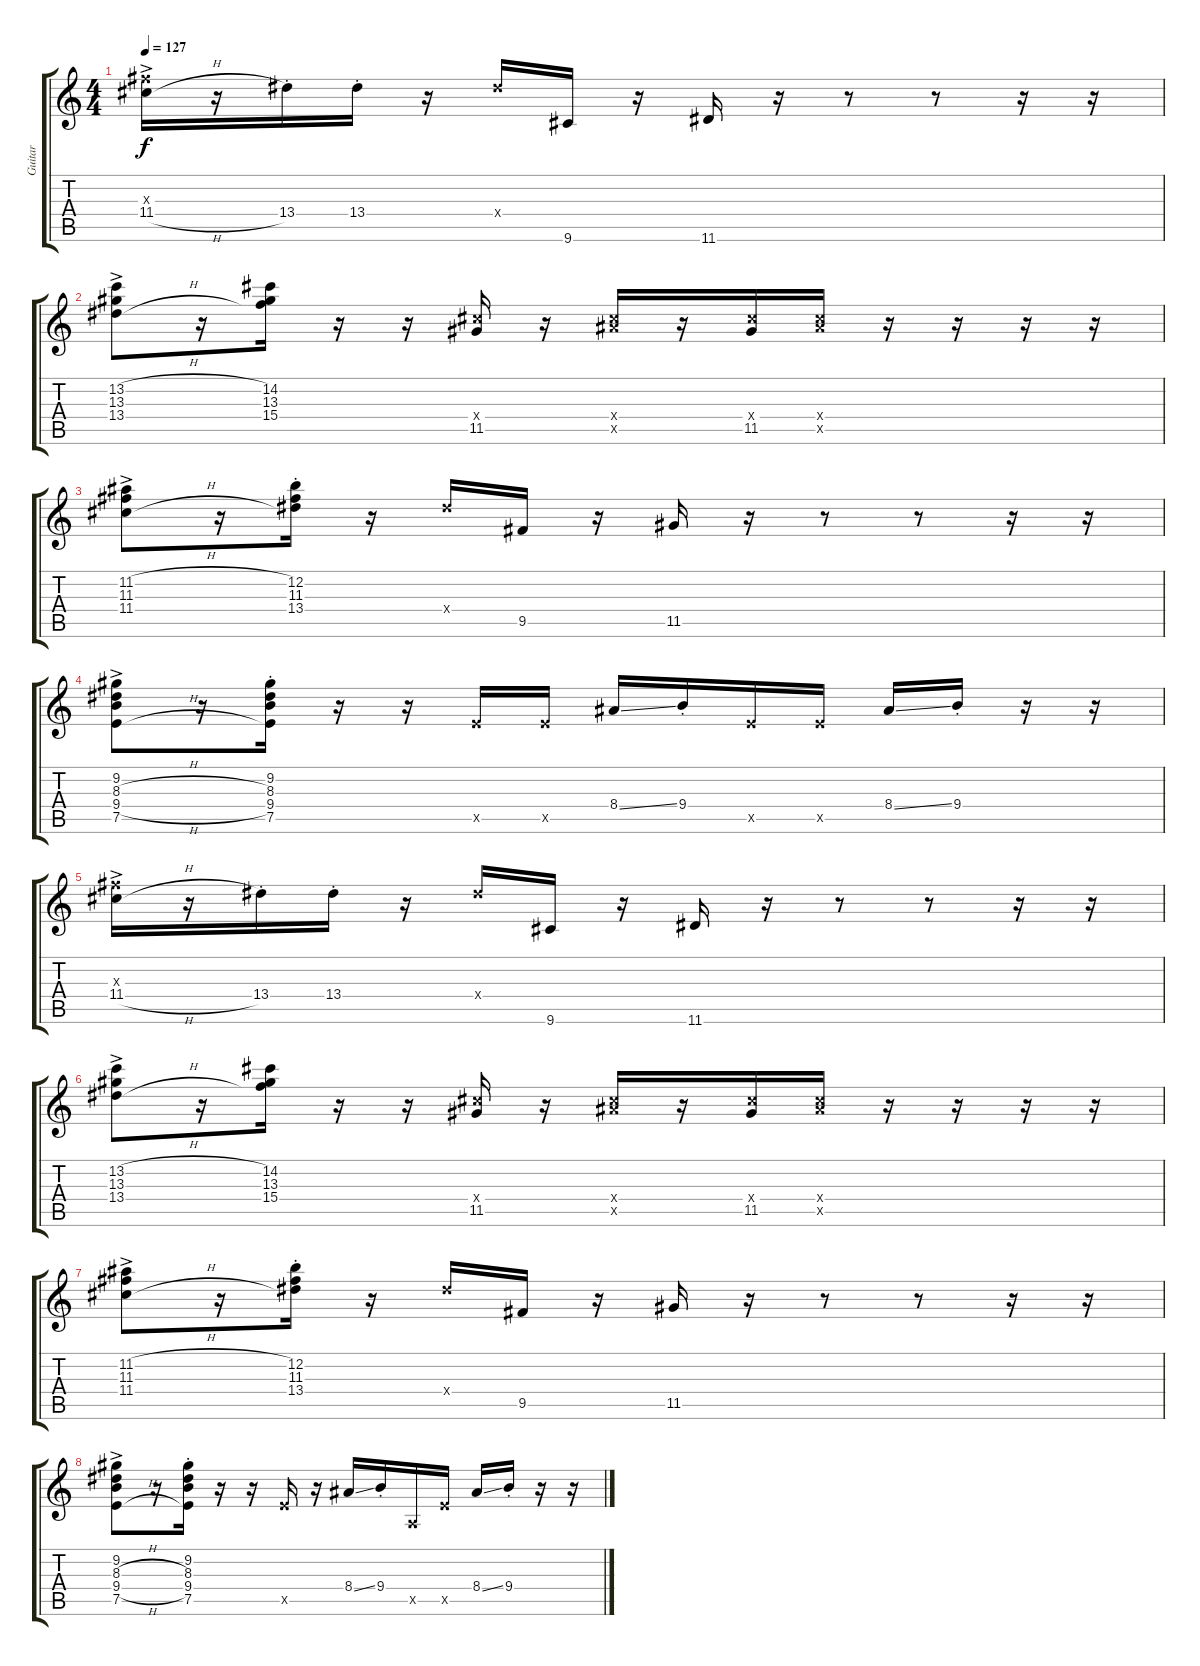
\track ("Guitar" "Guitar") {instrument acousticguitarnylon}
\staff {score tabs}
\tuning (E4 B3 G3 D3 A2 E2) {hide}
\ts (4 4)
\tempo 127
\clef g2
\ks c
(11.3{x} 11.4{h ac}).16{dy f} r.16 13.4{st}.16 13.4{st}.16 r.16 13.4{x}.16 9.6.16 r.16 11.6.16 r.16 r.8 r.8 r.16 r.16 |
(13.2{h} 13.3 13.4{h ac}).8 r.16 (14.2 13.3 15.4).16 r.16 r.16 (11.4{x} 11.5).16 r.16 (11.4{x} 13.5{x}).16 r.16 (11.4{x} 11.5).16 (11.4{x} 13.5{x}).16 r.16 r.16 r.16 r.16 |
(11.2{h} 11.3 11.4{h ac}).8 r.16 (12.2 11.3 13.4{st}).16 r.16 13.4{x}.16 9.5.16 r.16 11.5.16 r.16 r.8 r.8 r.16 r.16 |
(9.2 8.3{h} 9.4{h} 7.5{h ac}).8 r.16 (9.2 8.3 9.4 7.5{st}).16 r.16 r.16 7.5{x}.16 7.5{x}.16 8.4{ss}.16 9.4{st}.16 7.5{x}.16 7.5{x}.16 8.4{ss}.16 9.4{st}.16 r.16 r.16 |
(11.3{x} 11.4{h ac}).16 r.16 13.4{st}.16 13.4{st}.16 r.16 13.4{x}.16 9.6.16 r.16 11.6.16 r.16 r.8 r.8 r.16 r.16 |
(13.2{h} 13.3 13.4{h ac}).8 r.16 (14.2 13.3 15.4).16 r.16 r.16 (11.4{x} 11.5).16 r.16 (11.4{x} 13.5{x}).16 r.16 (11.4{x} 11.5).16 (11.4{x} 13.5{x}).16 r.16 r.16 r.16 r.16 |
(11.2{h} 11.3 11.4{h ac}).8 r.16 (12.2 11.3 13.4{st}).16 r.16 13.4{x}.16 9.5.16 r.16 11.5.16 r.16 r.8 r.8 r.16 r.16 |
(9.2 8.3{h} 9.4{h} 7.5{h ac}).8 r.16 (9.2 8.3 9.4 7.5{st}).16 r.16 r.16 7.5{x}.16 r.16 8.4{ss}.16 9.4{st}.16 0.5{x}.16 7.5{x}.16 8.4{ss}.16 9.4{st}.16 r.16 r.16
